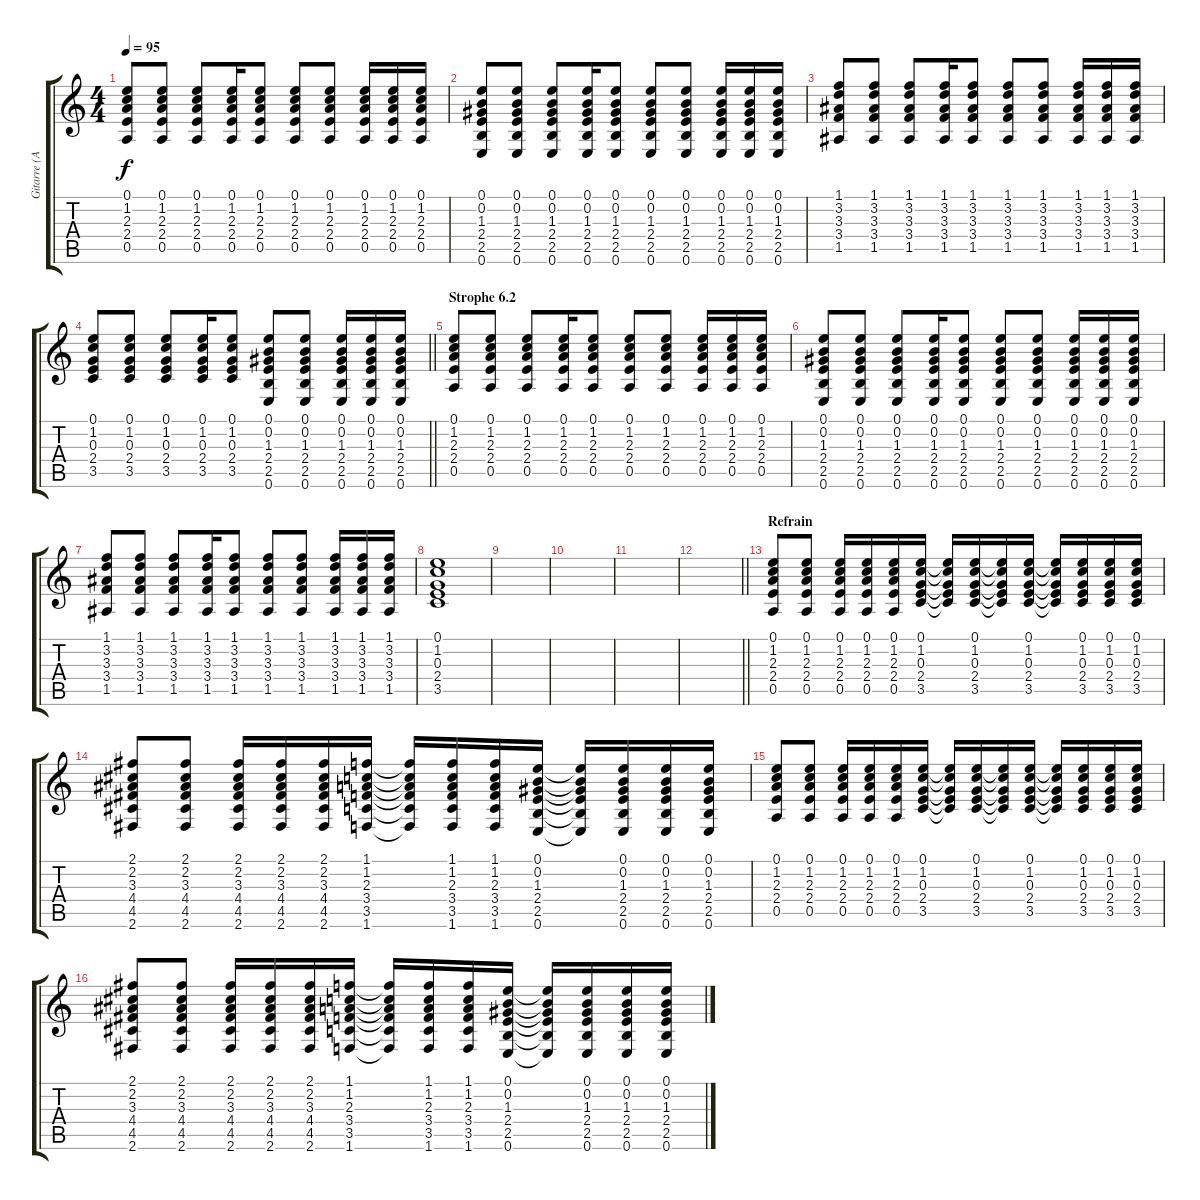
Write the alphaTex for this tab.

\track ("Gitarre (Akustik) 1" "Gitarre (A") {instrument acousticguitarsteel}
\staff {score tabs}
\tuning (E4 B3 G3 D3 A2 E2) {hide}
\ts (4 4)
\tempo 95
\clef g2
\ks c
(0.1 1.2 2.3 2.4 0.5).8{dy f} (0.1 1.2 2.3 2.4 0.5).8 (0.1 1.2 2.3 2.4 0.5).8 (0.1 1.2 2.3 2.4 0.5).16 (0.1 1.2 2.3 2.4 0.5).8 (0.1 1.2 2.3 2.4 0.5).8 (0.1 1.2 2.3 2.4 0.5).8 (0.1 1.2 2.3 2.4 0.5).16 (0.1 1.2 2.3 2.4 0.5).16 (0.1 1.2 2.3 2.4 0.5).16 |
(0.1 0.2 1.3 2.4 2.5 0.6).8 (0.1 0.2 1.3 2.4 2.5 0.6).8 (0.1 0.2 1.3 2.4 2.5 0.6).8 (0.1 0.2 1.3 2.4 2.5 0.6).16 (0.1 0.2 1.3 2.4 2.5 0.6).8 (0.1 0.2 1.3 2.4 2.5 0.6).8 (0.1 0.2 1.3 2.4 2.5 0.6).8 (0.1 0.2 1.3 2.4 2.5 0.6).16 (0.1 0.2 1.3 2.4 2.5 0.6).16 (0.1 0.2 1.3 2.4 2.5 0.6).16 |
(1.1 3.2 3.3 3.4 1.5).8 (1.1 3.2 3.3 3.4 1.5).8 (1.1 3.2 3.3 3.4 1.5).8 (1.1 3.2 3.3 3.4 1.5).16 (1.1 3.2 3.3 3.4 1.5).8 (1.1 3.2 3.3 3.4 1.5).8 (1.1 3.2 3.3 3.4 1.5).8 (1.1 3.2 3.3 3.4 1.5).16 (1.1 3.2 3.3 3.4 1.5).16 (1.1 3.2 3.3 3.4 1.5).16 |
\barLineRight lightlight
(0.1 1.2 0.3 2.4 3.5).8 (0.1 1.2 0.3 2.4 3.5).8 (0.1 1.2 0.3 2.4 3.5).8 (0.1 1.2 0.3 2.4 3.5).16 (0.1 1.2 0.3 2.4 3.5).8 (0.1 0.2 1.3 2.4 2.5 0.6).8 (0.1 0.2 1.3 2.4 2.5 0.6).8 (0.1 0.2 1.3 2.4 2.5 0.6).16 (0.1 0.2 1.3 2.4 2.5 0.6).16 (0.1 0.2 1.3 2.4 2.5 0.6).16 |
\section ("" "Strophe 6.2")
(0.1 1.2 2.3 2.4 0.5).8 (0.1 1.2 2.3 2.4 0.5).8 (0.1 1.2 2.3 2.4 0.5).8 (0.1 1.2 2.3 2.4 0.5).16 (0.1 1.2 2.3 2.4 0.5).8 (0.1 1.2 2.3 2.4 0.5).8 (0.1 1.2 2.3 2.4 0.5).8 (0.1 1.2 2.3 2.4 0.5).16 (0.1 1.2 2.3 2.4 0.5).16 (0.1 1.2 2.3 2.4 0.5).16 |
(0.1 0.2 1.3 2.4 2.5 0.6).8 (0.1 0.2 1.3 2.4 2.5 0.6).8 (0.1 0.2 1.3 2.4 2.5 0.6).8 (0.1 0.2 1.3 2.4 2.5 0.6).16 (0.1 0.2 1.3 2.4 2.5 0.6).8 (0.1 0.2 1.3 2.4 2.5 0.6).8 (0.1 0.2 1.3 2.4 2.5 0.6).8 (0.1 0.2 1.3 2.4 2.5 0.6).16 (0.1 0.2 1.3 2.4 2.5 0.6).16 (0.1 0.2 1.3 2.4 2.5 0.6).16 |
(1.1 3.2 3.3 3.4 1.5).8 (1.1 3.2 3.3 3.4 1.5).8 (1.1 3.2 3.3 3.4 1.5).8 (1.1 3.2 3.3 3.4 1.5).16 (1.1 3.2 3.3 3.4 1.5).8 (1.1 3.2 3.3 3.4 1.5).8 (1.1 3.2 3.3 3.4 1.5).8 (1.1 3.2 3.3 3.4 1.5).16 (1.1 3.2 3.3 3.4 1.5).16 (1.1 3.2 3.3 3.4 1.5).16 |
(0.1 1.2 0.3 2.4 3.5).1 |
|
|
|
\barLineRight lightlight
|
\section ("" "Refrain")
(0.1 1.2 2.3 2.4 0.5).8 (0.1 1.2 2.3 2.4 0.5).8 (0.1 1.2 2.3 2.4 0.5).16 (0.1 1.2 2.3 2.4 0.5).16 (0.1 1.2 2.3 2.4 0.5).16 (0.1 1.2 0.3 2.4 3.5).16 (0.1{t} 1.2{t} 0.3{t} 2.4{t} 3.5{t}).16 (0.1 1.2 0.3 2.4 3.5).16 (0.1{t} 1.2{t} 0.3{t} 2.4{t} 3.5{t}).16 (0.1 1.2 0.3 2.4 3.5).16 (0.1{t} 1.2{t} 0.3{t} 2.4{t} 3.5{t}).16 (0.1 1.2 0.3 2.4 3.5).16 (0.1 1.2 0.3 2.4 3.5).16 (0.1 1.2 0.3 2.4 3.5).16 |
(2.1 2.2 3.3 4.4 4.5 2.6).8 (2.1 2.2 3.3 4.4 4.5 2.6).8 (2.1 2.2 3.3 4.4 4.5 2.6).16 (2.1 2.2 3.3 4.4 4.5 2.6).16 (2.1 2.2 3.3 4.4 4.5 2.6).16 (1.1 1.2 2.3 3.4 3.5 1.6).16 (1.1{t} 1.2{t} 2.3{t} 3.4{t} 3.5{t} 1.6{t}).16 (1.1 1.2 2.3 3.4 3.5 1.6).16 (1.1 1.2 2.3 3.4 3.5 1.6).16 (0.1 0.2 1.3 2.4 2.5 0.6).16 (0.1{t} 0.2{t} 1.3{t} 2.4{t} 2.5{t} 0.6{t}).16 (0.1 0.2 1.3 2.4 2.5 0.6).16 (0.1 0.2 1.3 2.4 2.5 0.6).16 (0.1 0.2 1.3 2.4 2.5 0.6).16 |
(0.1 1.2 2.3 2.4 0.5).8 (0.1 1.2 2.3 2.4 0.5).8 (0.1 1.2 2.3 2.4 0.5).16 (0.1 1.2 2.3 2.4 0.5).16 (0.1 1.2 2.3 2.4 0.5).16 (0.1 1.2 0.3 2.4 3.5).16 (0.1{t} 1.2{t} 0.3{t} 2.4{t} 3.5{t}).16 (0.1 1.2 0.3 2.4 3.5).16 (0.1{t} 1.2{t} 0.3{t} 2.4{t} 3.5{t}).16 (0.1 1.2 0.3 2.4 3.5).16 (0.1{t} 1.2{t} 0.3{t} 2.4{t} 3.5{t}).16 (0.1 1.2 0.3 2.4 3.5).16 (0.1 1.2 0.3 2.4 3.5).16 (0.1 1.2 0.3 2.4 3.5).16 |
(2.1 2.2 3.3 4.4 4.5 2.6).8 (2.1 2.2 3.3 4.4 4.5 2.6).8 (2.1 2.2 3.3 4.4 4.5 2.6).16 (2.1 2.2 3.3 4.4 4.5 2.6).16 (2.1 2.2 3.3 4.4 4.5 2.6).16 (1.1 1.2 2.3 3.4 3.5 1.6).16 (1.1{t} 1.2{t} 2.3{t} 3.4{t} 3.5{t} 1.6{t}).16 (1.1 1.2 2.3 3.4 3.5 1.6).16 (1.1 1.2 2.3 3.4 3.5 1.6).16 (0.1 0.2 1.3 2.4 2.5 0.6).16 (0.1{t} 0.2{t} 1.3{t} 2.4{t} 2.5{t} 0.6{t}).16 (0.1 0.2 1.3 2.4 2.5 0.6).16 (0.1 0.2 1.3 2.4 2.5 0.6).16 (0.1 0.2 1.3 2.4 2.5 0.6).16
